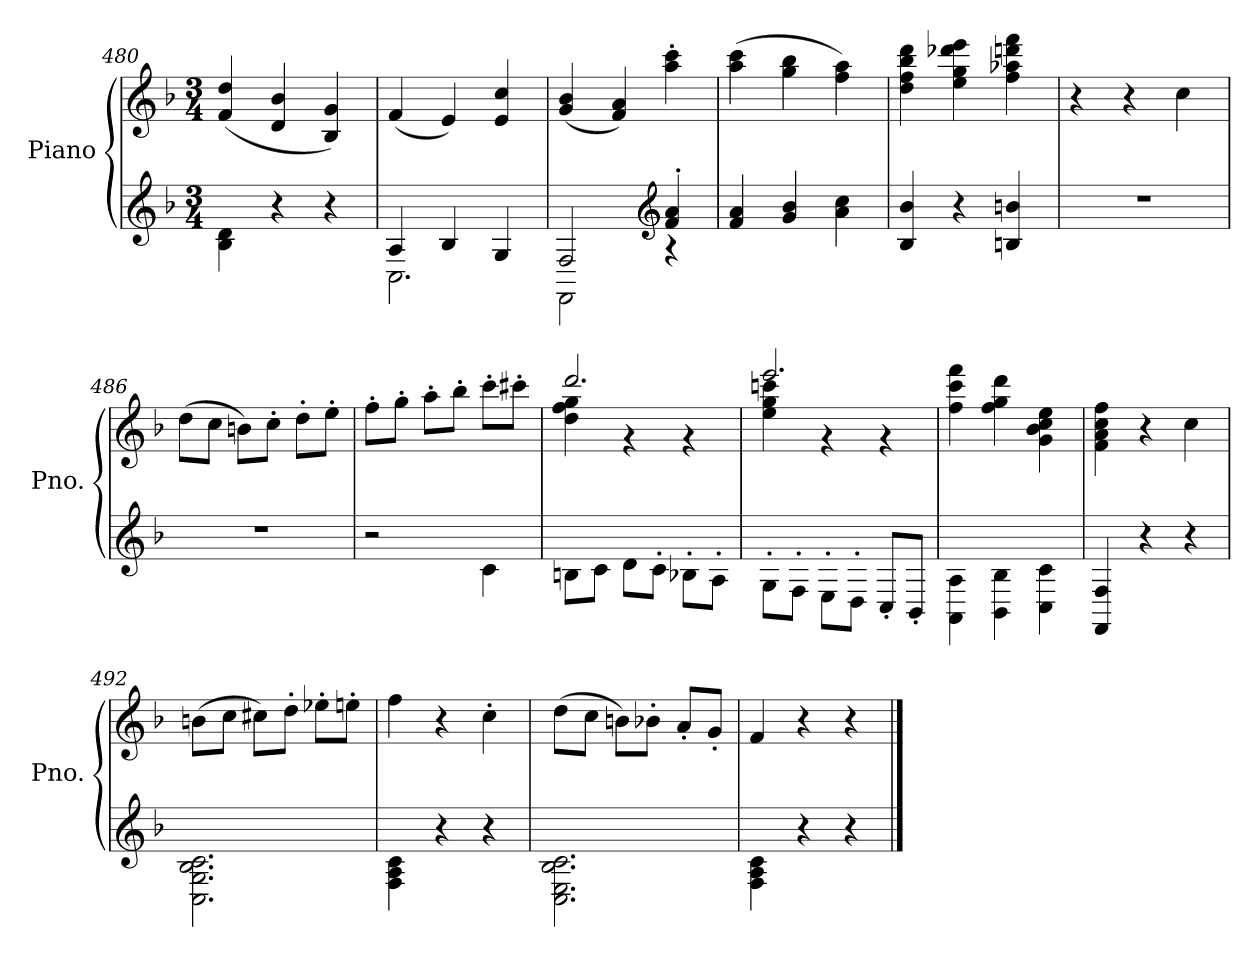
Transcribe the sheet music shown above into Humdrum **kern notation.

**kern	**kern
*part1	*part1
*staff2	*staff1
*I"Piano	*
*I'Pno.	*
*clefG2	*clefG2
*k[b-]	*k[b-]
*M3/4	*M3/4
=480	=480
4B-\ 4d\	(<4f/ 4dd/
4r	4d/ 4b-/
4r	4B-/ 4g/)
!!LO:LB:g=z
=481	=481
*^	*
4A/	2.C\	(<4f/
4B-/	.	4e/)
4G/	.	4e/ 4cc/
=482	=482	=482
2F/	2FF\	(<4g/ 4b-/
.	.	4f/ 4a/)
*clefG2	*	*
4f/' 4a/'	4r	4aa\' 4ccc\'
*v	*v	*
=483	=483
4f/ 4a/	(>4aa\ 4ccc\
4g/ 4b-/	4gg\ 4bb-\
4a\ 4cc\	4ff\ 4aa\)
=484	=484
4B-/ 4b-/	4dd\ 4ff\ 4bb-\ 4ddd\
4r	4ee\ 4gg\ 4ddd-X\ 4eee\
4Bn/ 4bn/	4ff\ 4aa-X\ 4dddn\ 4fff\
=485	=485
2.r	4r
.	4r
.	4cc\
=486	=486
2.r	(>8dd\L
.	8cc\J
.	8bn\L)
.	8cc'\J
.	8dd'\L
.	8ee'\J
=487	=487
2r	8ff'\L
.	8gg'\J
.	8aa'\L
.	8bb-'\J
4c\	8ccc'\L
.	8ccc#X'\J
!!LO:LB:g=z
=488	=488
*	*^
8Bn\L	2.ddd/	4dd\ 4ff\ 4gg\
8c\J	.	.
8d\L	.	4r
8c'\J	.	.
8B-X'\L	.	4r
8A'\J	.	.
=489	=489	=489
8G'\L	2.eee/	4ee\ 4gg\ 4cccn\
8F'\J	.	.
8E'\L	.	4r
8D'\J	.	.
8C'/L	.	4r
8BB-'/J	.	.
*	*v	*v
=490	=490
4AA\ 4A\	4ff\ 4ccc\ 4fff\
4BB-\ 4B-\	4ff\ 4gg\ 4ddd\
4C\ 4c\	4g\ 4b-\ 4cc\ 4ee\
=491	=491
4FF/ 4F/	4f\ 4a\ 4cc\ 4ff\
4r	4r
4r	4cc\
=492	=492
2.C\ 2.G\ 2.B-\ 2.c\	(>8bn\L
.	8cc\J
.	8cc#X\L)
.	8dd'\J
.	8ee-X'\L
.	8een'\J
=493	=493
4F\ 4A\ 4c\	4ff\
4r	4r
4r	4cc'\
=494	=494
2.C\ 2.E\ 2.B-\ 2.c\	(>8dd\L
.	8cc\J
.	8bn\L)
.	8b-X'\J
.	8a'/L
.	8g'/J
!!LO:LB:g=z
=495	=495
4F\ 4A\ 4c\	4f/
4r	4r
4r	4r
==	==
*-	*-
